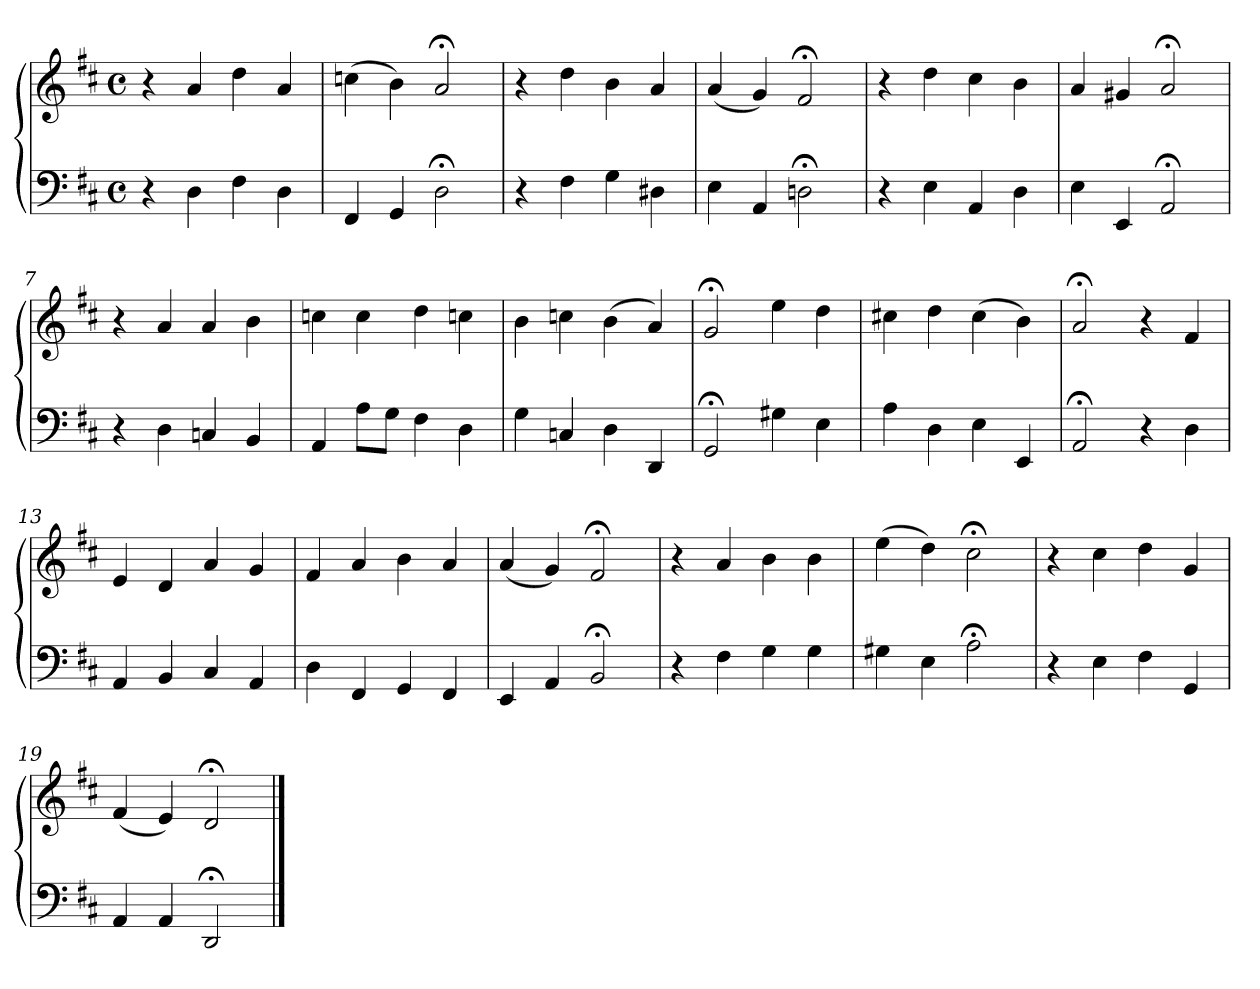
**kern	**kern
*part1	*part1
*staff2	*staff1
*clefF4	*clefG2
*k[f#c#]	*k[f#c#]
*M4/4	*M4/4
*met(c)	*met(c)
=1	=1
4r	4r
4D	4a
4F#	4dd
4D	4a
=2	=2
4FF#	(4ccn
4GG	4b)
2D;<	2a;<
=3	=3
4r	4r
4F#	4dd
4G	4b
4D#X	4a
=4	=4
4E	(4a
4AA	4g)
2Dn;<	2f#;<
=5	=5
4r	4r
4E	4dd
4AA	4cc#
4D	4b
=6	=6
4E	4a
4EE	4g#X
2AA;<	2a;<
=7	=7
4r	4r
4D	4a
4Cn	4a
4BB	4b
!!LO:LB:g=z
=8	=8
4AA	4ccn
8AL	4cc
8GJ	.
4F#	4dd
4D	4ccn
=9	=9
4G	4b
4Cn	4ccn
4D	(4b
4DD	4a)
=10	=10
2GG;<	2g;<
4G#X	4ee
4E	4dd
=11	=11
4A	4cc#X
4D	4dd
4E	(4cc#
4EE	4b)
=12	=12
2AA;<	2a;<
4r	4r
4D	4f#
=13	=13
4AA	4e
4BB	4d
4C#	4a
4AA	4g
=14	=14
4D	4f#
4FF#	4a
4GG	4b
4FF#	4a
=15	=15
4EE	(4a
4AA	4g)
2BB;<	2f#;<
!!LO:LB:g=z
=16	=16
4r	4r
4F#	4a
4G	4b
4G	4b
=17	=17
4G#X	(4ee
4E	4dd)
2A;<	2cc#;<
=18	=18
4r	4r
4E	4cc#
4F#	4dd
4GG	4g
=19	=19
4AA	(4f#
4AA	4e)
2DD;<	2d;<
==	==
*-	*-
